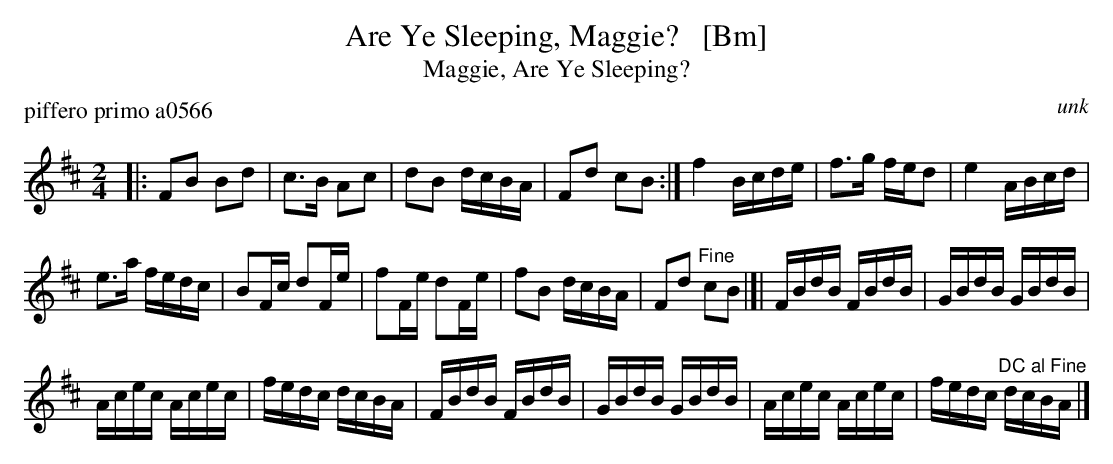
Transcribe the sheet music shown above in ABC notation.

X:1
T: Are Ye Sleeping, Maggie?   [Bm]
T: Maggie, Are Ye Sleeping?
P: piffero primo a0566
O: unk
M: 2/4
L: 1/16
K: Bm
|:\
F2B2 B2d2 | c3B A2c2 | d2B2 dcBA | F2d2 c2B2 :| f4 Bcde | f3g fed2 | e4 ABcd |
e3a fedc | B2Fc d2Fe | f2Fe d2Fe | f2B2 dcBA | F2d2 "^Fine"c2B2 |[| FBdB FBdB | GBdB GBdB |
Acec Acec | fedc dcBA | FBdB FBdB | GBdB GBdB | Acec Acec | fedc "^DC al Fine"dcBA |]
